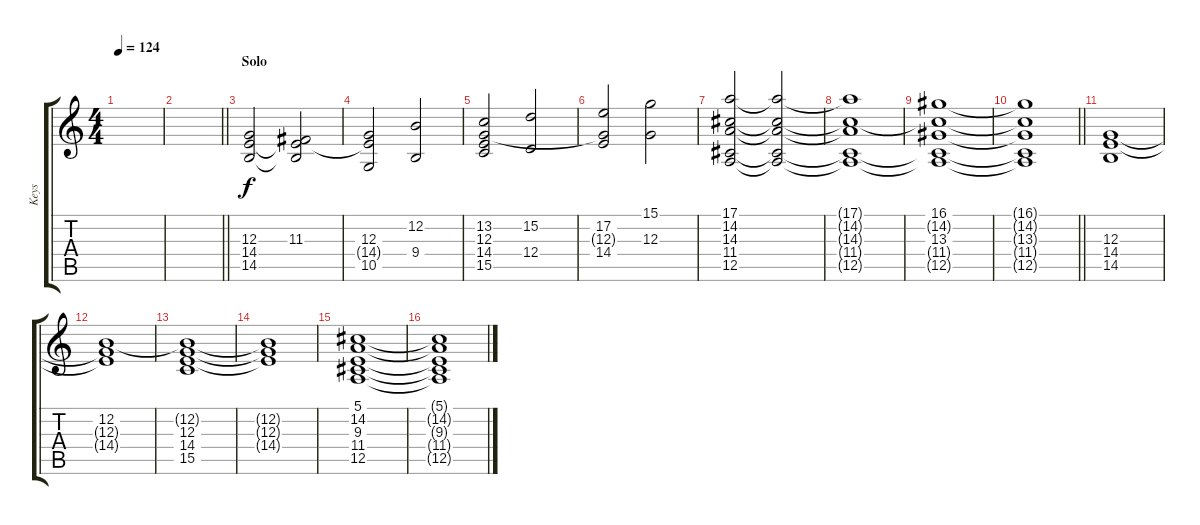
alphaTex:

\track ("Keys" "Keys") {instrument vibraphone}
\staff {score tabs}
\tuning (E4 B3 G3 D3 A2 E2) {hide}
\ts (4 4)
\tempo 124
\clef g2
\ks c
|
\barLineRight lightlight
|
\section ("" "Solo")
(12.3 14.4 14.5).2 (11.3 14.4{t} 14.5{t}).2 |
(12.3 14.4{t} 10.5).2 (12.2 9.4).2 |
(13.2 12.3 14.4 15.5).2 (15.2 12.4).2 |
(17.2 12.3{t} 14.4).2 (15.1 12.3).2 |
(17.1 14.2 14.3 11.4 12.5).2 (17.1{t} 14.2{t} 14.3{t} 11.4{t} 12.5{t}).2 |
(17.1{t} 14.2{t} 14.3{t} 11.4{t} 12.5{t}).1 |
(16.1 14.2{t} 13.3 11.4{t} 12.5{t}).1 |
\barLineRight lightlight
(16.1{t} 14.2{t} 13.3{t} 11.4{t} 12.5{t}).1 |
(12.3 14.4 14.5).1{instrument stringensemble2} |
(12.2 12.3{t} 14.4{t}).1 |
(12.2{t} 12.3 14.4 15.5).1 |
(12.2{t} 12.3{t} 14.4{t}).1 |
(5.1 14.2 9.3 11.4 12.5).1 |
(5.1{t} 14.2{t} 9.3{t} 11.4{t} 12.5{t}).1
